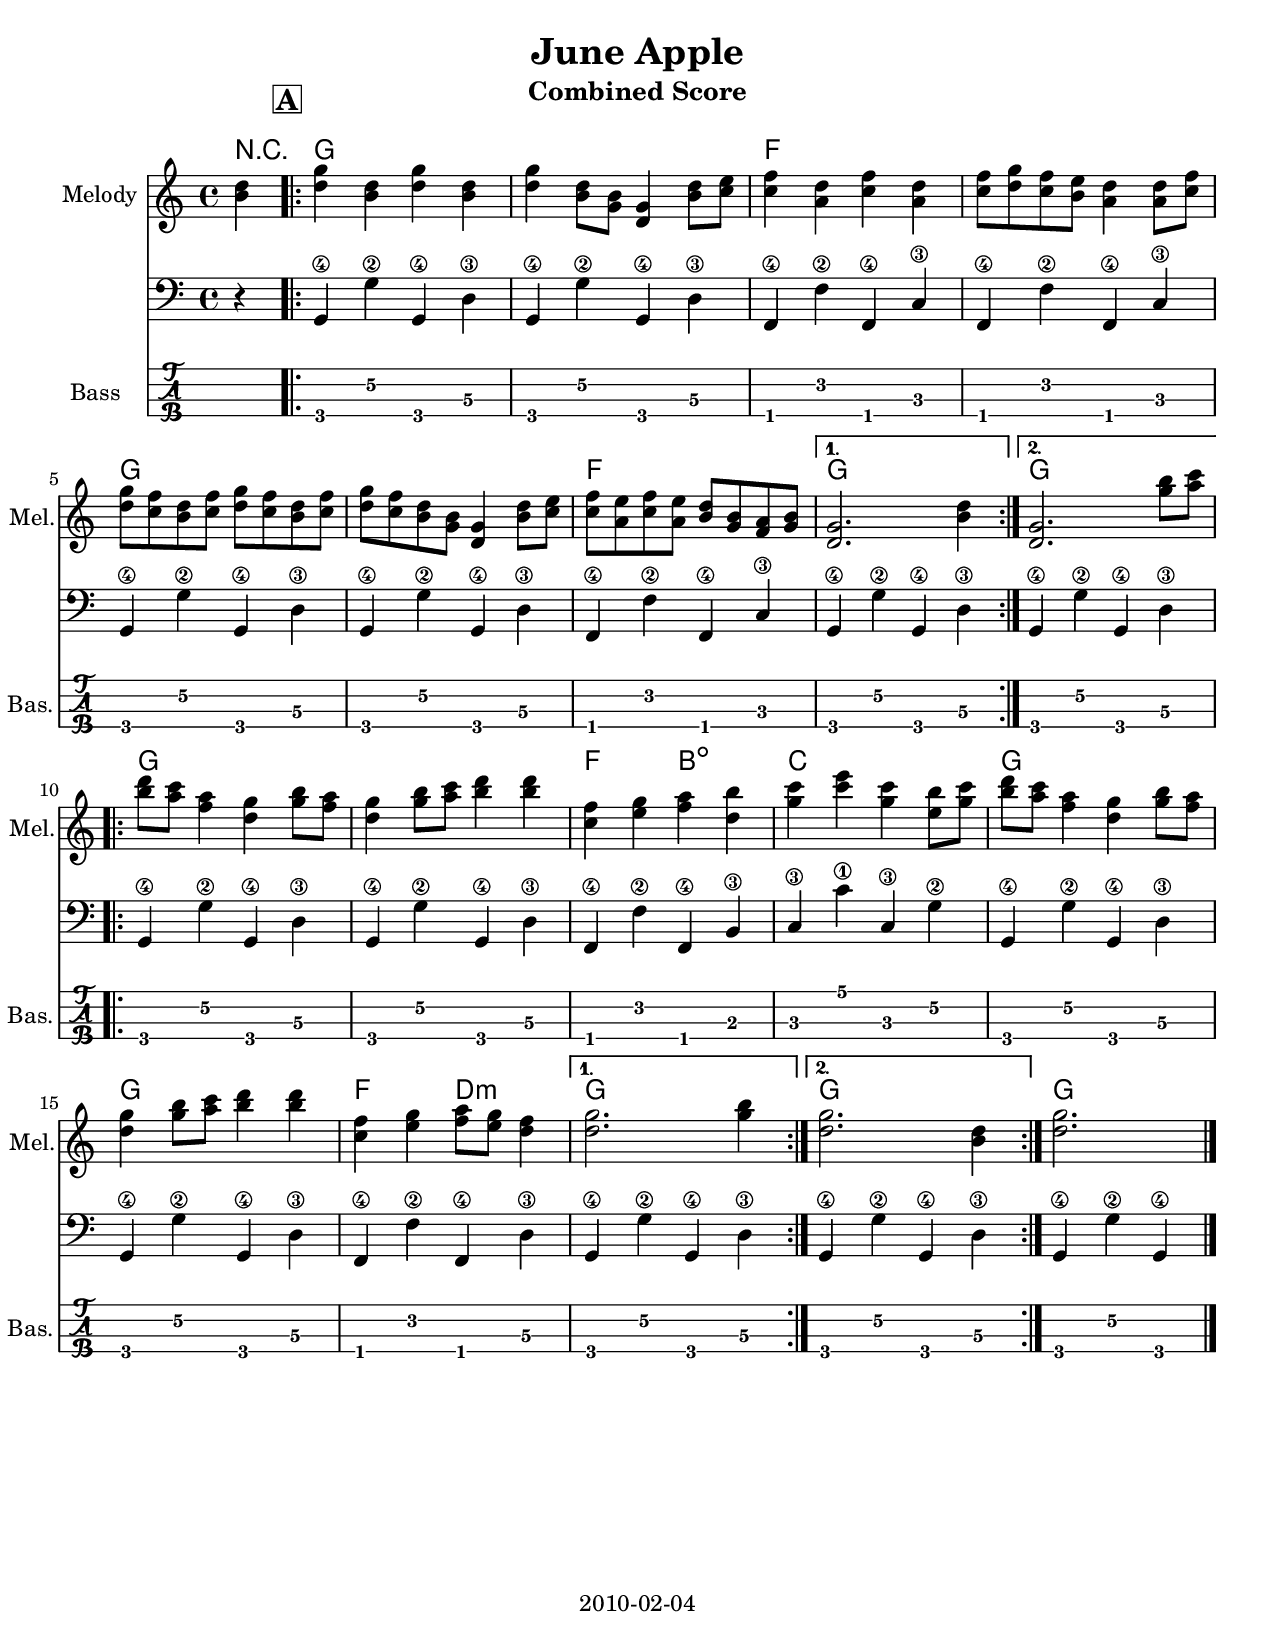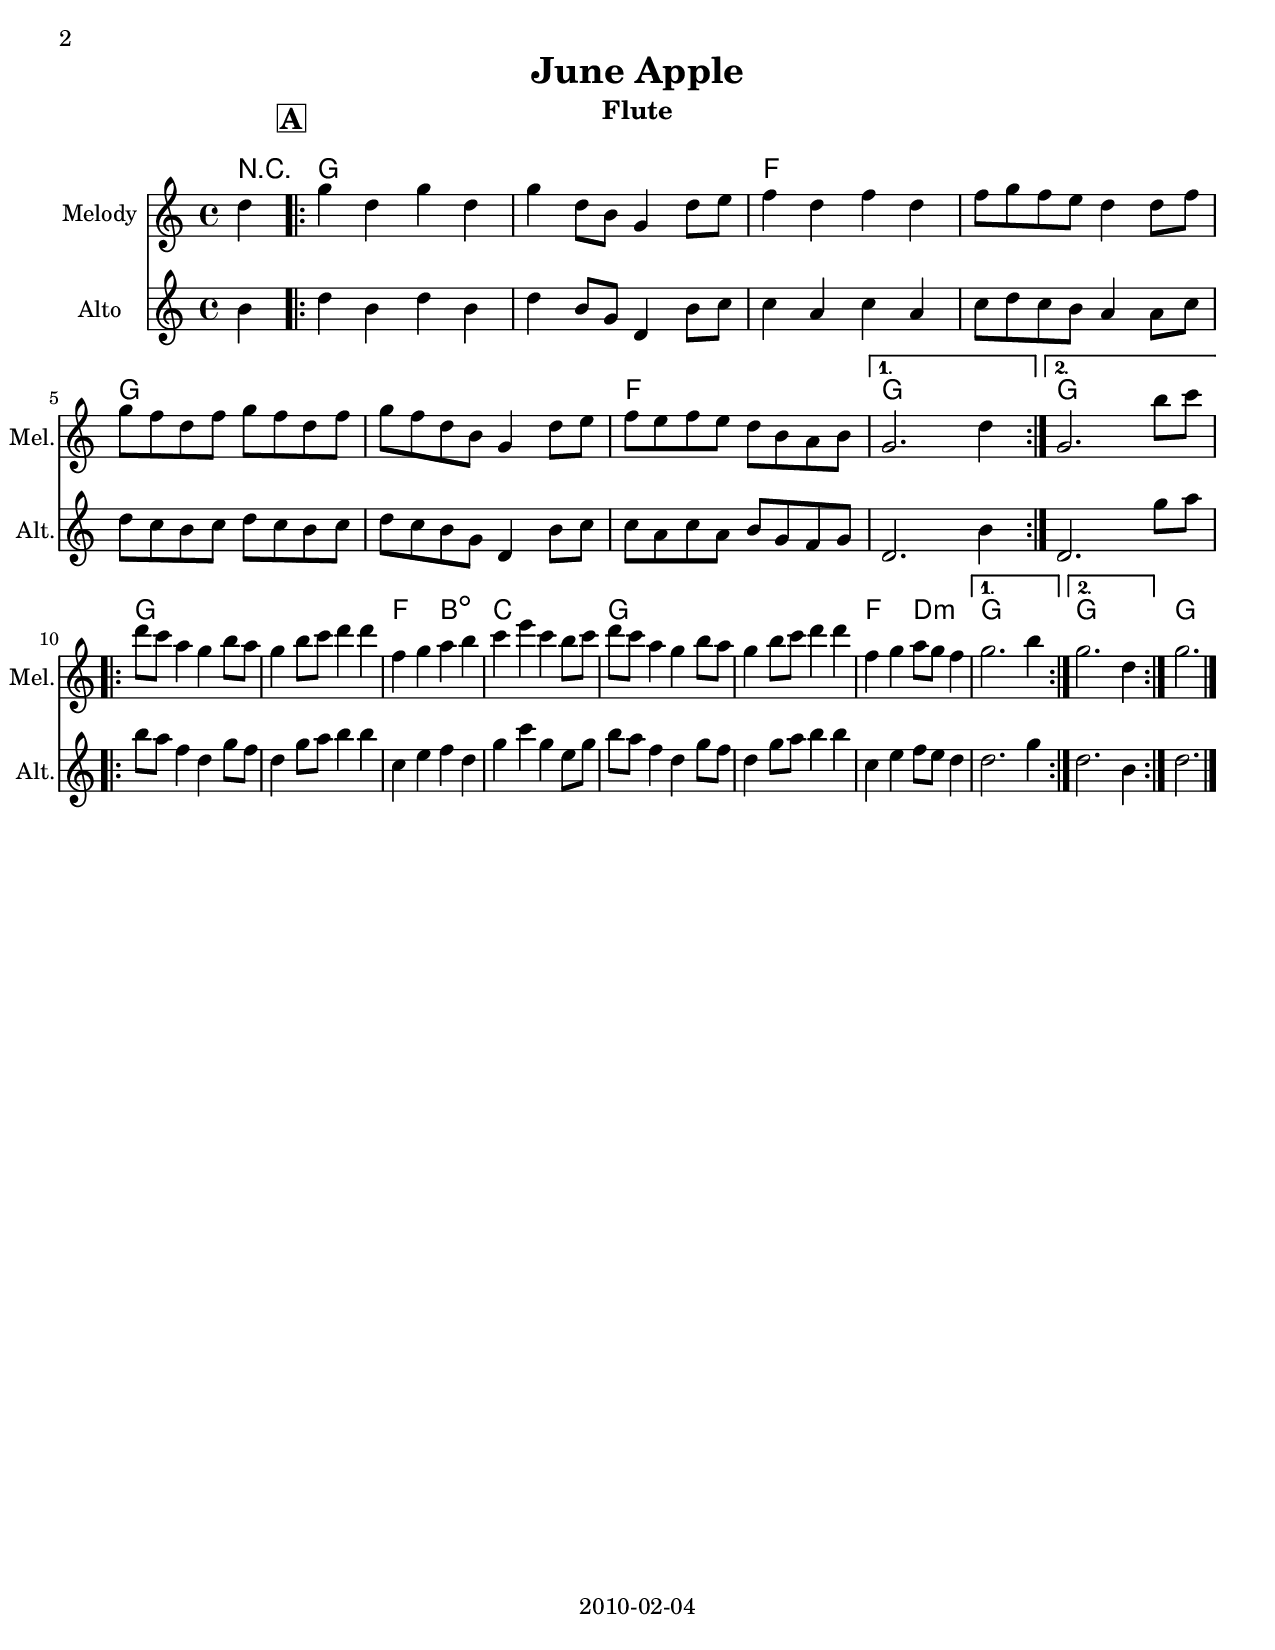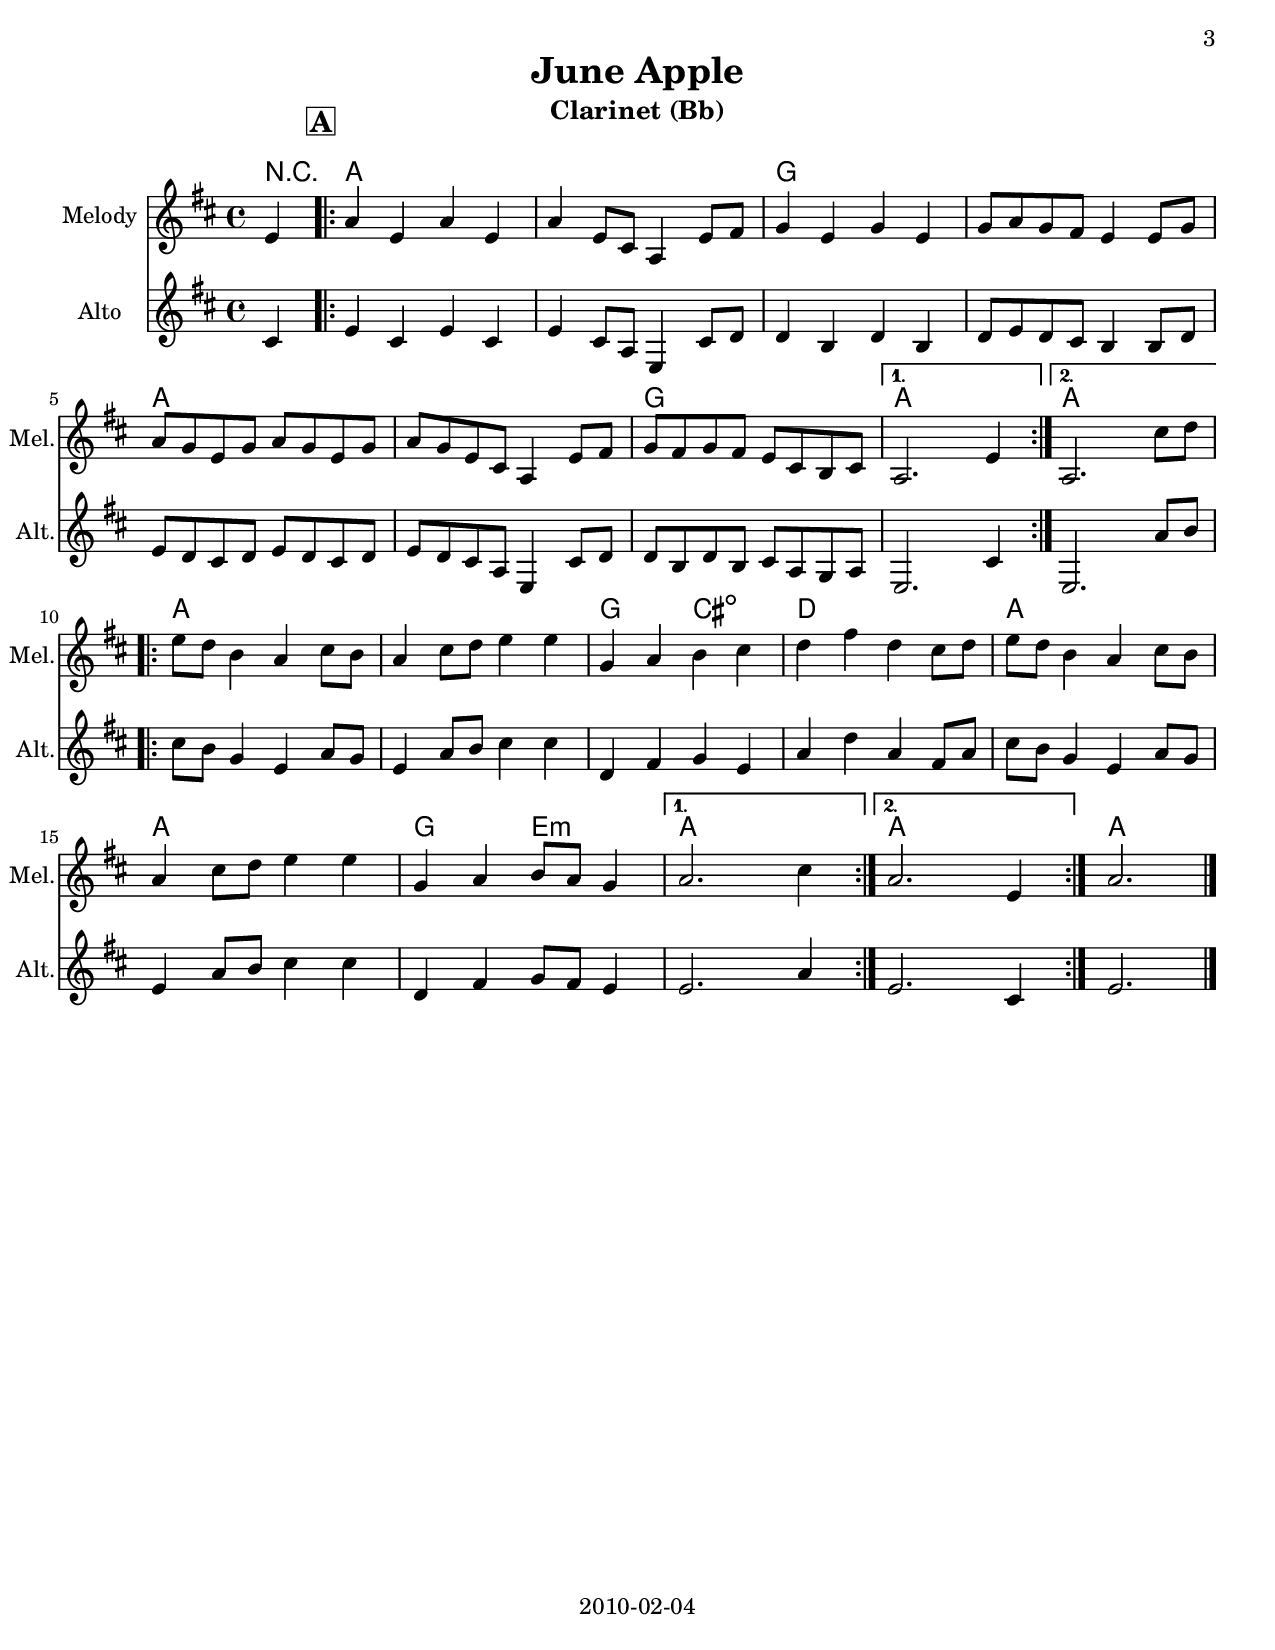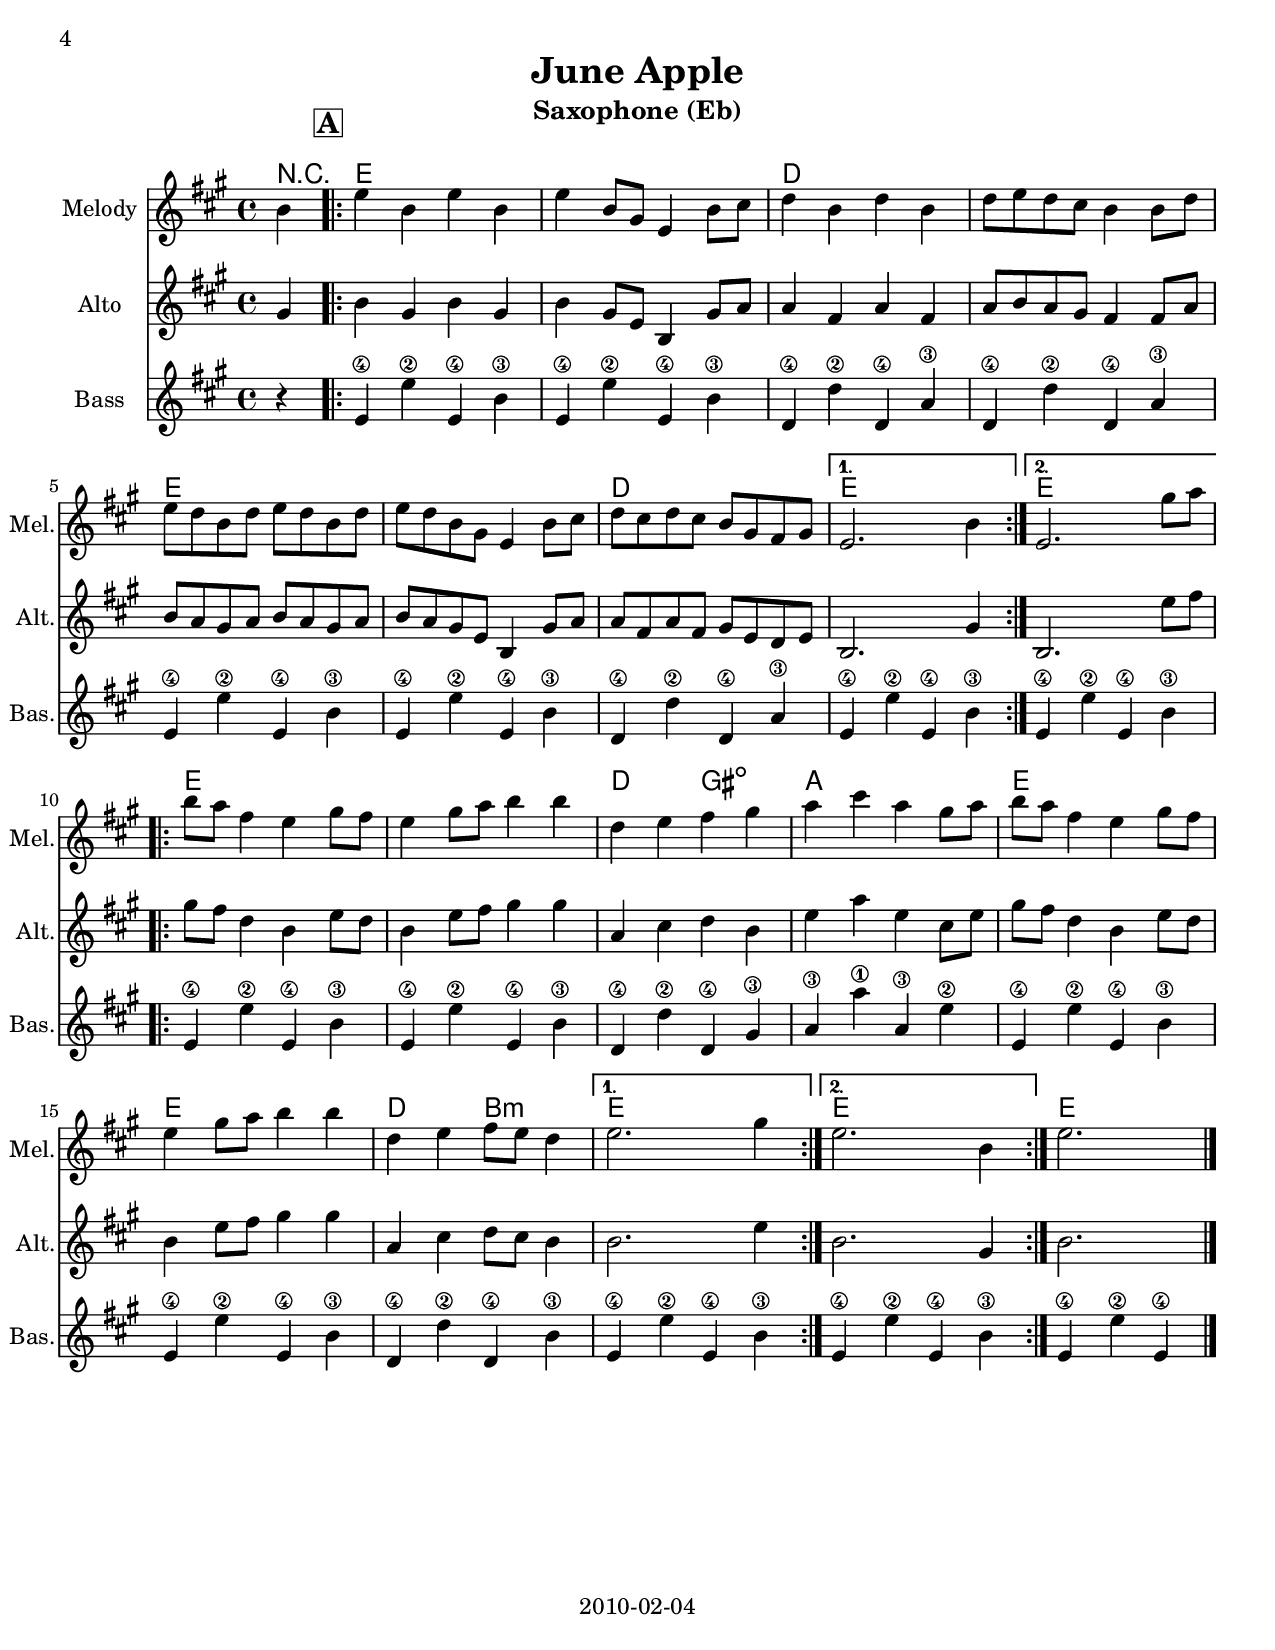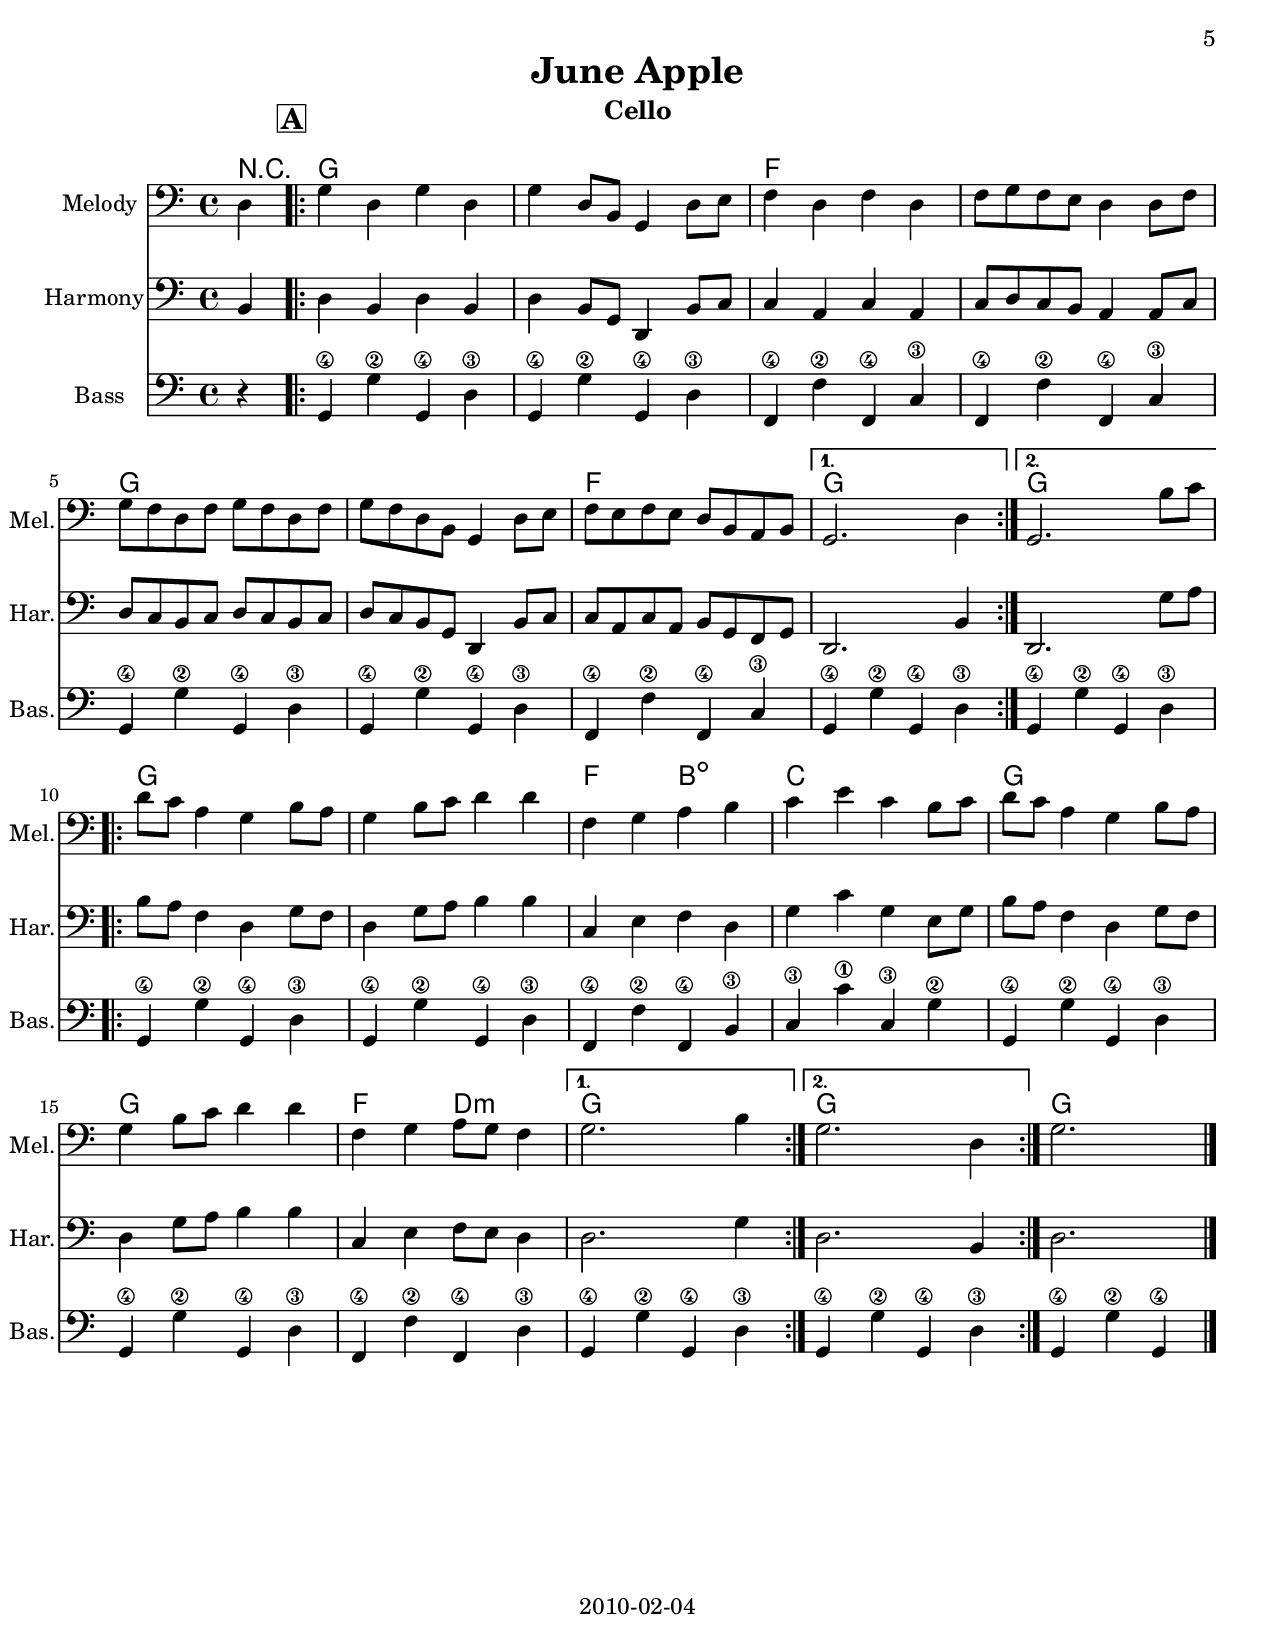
\version "2.12.0"
\header {
  title = "June Apple"
  piece = "Traditional"
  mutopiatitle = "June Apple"
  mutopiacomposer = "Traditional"
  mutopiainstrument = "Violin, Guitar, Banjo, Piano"
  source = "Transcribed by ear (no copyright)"
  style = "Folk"
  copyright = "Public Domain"
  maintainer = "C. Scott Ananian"
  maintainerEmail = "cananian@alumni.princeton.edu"
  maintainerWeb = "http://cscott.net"
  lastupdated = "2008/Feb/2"
  meter = 240
}
#(set-default-paper-size "letter")
%#(set-global-staff-size 18)

\paper {
  scoreTitleMarkup = \bookTitleMarkup
  bookTitleMarkup = \markup {}
  ragged-bottom = ##t
  oddFooterMarkup = \markup { \fill-line { 2010-02-04 } }
}

melodya = \relative c'' {
  \tag #'key \key c \major
  \time 4/4

  \tag #'partial \partial 8*2
  d=''4

  \repeat volta 2 {
    g=''4 d g d | g4 d8 b g4 d'8 e |
    f=''4 d f d | f8 g f e d4 d8 f |
    g=''8 f d f g f d f | g f d b g4 d'8 e |
    f=''8 e f e d b a b |
  } \alternative {
    { g='2. d'4 | }
    { g,='2. b'8 c | }
  }
}
melodyb = \transpose c c' \relative c'' {
  \repeat volta 2 {
    d=''8 c a4 g b8 a | g4 b8 c d4 d |
    f,='4 g a b | c4 e c b8 c |
    d=''8 c a4 g b8 a | g4 b8 c d4 d |
    f,='4 g a8 g f4 |
  } \alternative {
    { g='2. b4 | }
    { g='2. d4 | }
  }
  g='2. \bar "|."
}
melody = { \melodya \melodyb }

alternatea = \relative c'' {
  \tag #'key \key c \major
  \time 4/4

  \tag #'partial \partial 8*2
  b='4

  \repeat volta 2 {
    d=''4 b d b | d4 b8 g d4 b'8 c |
    c=''4 a c a | c8 d c b a4 a8 c |
    d=''8 c b c d c b c | d8 c b g d4 b'8 c |
    c=''8 a c a b g f g |
  } \alternative {
    { d='2. b'4 | }
    { d,='2. g'8 a | }
  }
}
alternateb = \transpose c c' \relative c'' {
  \repeat volta 2 {
    b='8 a f4 d g8 f | d4 g8 a b4 b |
    c,='4 e f d | g4 c g e8 g |
    b='8 a f4 d g8 f | d4 g8 a b4 b |
    c,='4 e f8 e d4 |
  } \alternative {
    { d='2. g4 | }
    { d='2. b4 | }
  }
  d='2. \bar "|."
}
alternate = { \alternatea \alternateb }

bass = \transpose c c,,
{
  \tag #'key \key c \major
  \time 4/4
  \tag #'partial \partial 8*2
  r4

  \repeat volta 2 {
    g4\4 g'\2 g\4 d'\3
    g4\4 g'\2 g\4 d'\3
    f4\4 f'\2 f\4 c'\3
    f4\4 f'\2 f\4 c'\3

    g4\4 g'\2 g\4 d'\3
    g4\4 g'\2 g\4 d'\3
    f4\4 f'\2 f\4 c'\3
  }
  \alternative {
    { g4\4 g'\2 g\4 d'\3 }
    { g4\4 g'\2 g\4 d'\3 }
  }

  % Part 2
  \repeat volta 2 {
    g4\4 g'\2 g\4 d'\3
    g4\4 g'\2 g\4 d'\3
    f4\4 f'\2 f\4 b\3
    c'\3 c''\1 c'\3 g'\2

    g4\4 g'\2 g\4 d'\3
    g4\4 g'\2 g\4 d'\3
    f4\4 f'\2 f\4 d'\3
  }
  \alternative {
    { g4\4 g'\2 g\4 d'\3 }
    { g4\4 g'\2 g\4 d'\3 }
  }
  g4\4 g'\2 g\4
 }

harmonies = \chordmode {
  \set Score.markFormatter = #format-mark-box-letters
  \time 4/4
  \tag #'partial \partial 8*2 r4
  \repeat volta 2 {
    \once\override Score.RehearsalMark #'extra-offset = #'(0 . 2)
    \mark\default
    g2 g | g g |
    f2 f | f f |
    g2 g | g g |
    f2 f |
  } \alternative {
    { g2 g | }
    { \set chordChanges = ##f
      g2 \set chordChanges = ##t g | }
  }
  \break
  \repeat volta 2 {
    g2 g | g g |
    f2 b:dim | c c |
    g2 g | g g |
    f2 d:m |
  } \alternative {
    { g2 g | }
    { \set chordChanges = ##f
      g2 \set chordChanges = ##t g | }
  }
  \bar ":|"

  %\set Score.repeatCommands = #'((volta "final" ) end-repeat)
  \set chordChanges = ##f
  g2. \set chordChanges = ##t
  %\set Score.repeatCommands = #'((volta #f))
}

% combined score
\score {
  <<
    \context ChordNames {
         \set chordChanges = ##t
         \harmonies
    }
    \new Staff <<
      \set Staff.instrumentName = "Melody"
      \set Staff.shortInstrumentName = "Mel."
      \set Staff.printPartCombineTexts = ##f
      \partcombine \melody \alternate
    >>
%{
    \new Staff <<
      \clef treble
      \harmonies
    >>
%}
    \new Staff <<
      \clef bass
      \transpose c c' \bass
    >>
%{
    \new Staff <<
      \set Staff.instrumentName = \markup{ \column{ "Banjo" "(tuned" "gDGBD)" } }
      \set Staff.shortInstrumentName = "Ban."
      \banjo
    >>
%}
    \new TabStaff <<
      \set TabStaff.stringTunings = #bass-tuning
      \set Staff.instrumentName = "Bass "
      \set Staff.shortInstrumentName = "Bas."
      \bass
    >>
%{
    \new PianoStaff <<
      #(set-accidental-style 'piano-cautionary)
      \set PianoStaff.instrumentName = \markup { "Piano" \hspace #2.0 }
      \set PianoStaff.shortInstrumentName = \markup { "Pia." \hspace #2.0 }
      \context Staff = upper << \pianotop >>
      \context Staff = lower << \clef bass \pianobot >>
    >>
%}
  >>
  \layout { }
  \header {
    instrument = "Combined Score"
  }
}
				
% flute score
\score {
  <<
    \context ChordNames {
         \set chordChanges = ##t
         \harmonies
    }
    \context Staff = fluteA {
      \set Staff.instrumentName = "Melody"
      \set Staff.shortInstrumentName = "Mel."
      \melody
    }
    \context Staff = fluteB {
      \set Staff.instrumentName = "Alto"
      \set Staff.shortInstrumentName = "Alt."
      \alternate
    }
  >>
  \header {
    instrument = "Flute"
    breakbefore=##t
  }
}

% clarinet score (transposed to Bb)
\score {
  <<
    \context ChordNames {
         \set chordChanges = ##t
         \transpose bes c \harmonies
    }
    \context Staff = clarinetA {
      \set Staff.instrumentName = "Melody"
      \set Staff.shortInstrumentName = "Mel."
      \transpose bes c { \melody }
    }
    \context Staff = clarinetB {
      \set Staff.instrumentName = "Alto"
      \set Staff.shortInstrumentName = "Alt."
      \transpose bes c { \alternate }

    }
  >>
  \header {
    instrument = "Clarinet (Bb)"
    breakbefore=##t
  }
}

% saxophone score (transposed to Bb)
\score {
  <<
    \context ChordNames {
         \set chordChanges = ##t
         \transpose ees c \harmonies
    }
    \context Staff = saxophoneA {
      \set Staff.instrumentName = "Melody"
      \set Staff.shortInstrumentName = "Mel."
      \transpose ees c { \melody }
    }
    \context Staff = saxophoneB {
      \set Staff.instrumentName = "Alto"
      \set Staff.shortInstrumentName = "Alt."
      \transpose ees c { \alternate }
    }
    \context Staff = saxophoneC {
      \set Staff.instrumentName = "Bass"
      \set Staff.shortInstrumentName = "Bas."
      \transpose ees c''' \bass
    }
  >>
  \header {
    instrument = "Saxophone (Eb)"
    breakbefore=##t
  }
}

% cello score (octave-shifted)
\score {
  <<
    \context ChordNames {
         \set chordChanges = ##t
         \harmonies
    }
    \context Staff = celloA {
      \set Staff.instrumentName = "Melody"
      \set Staff.shortInstrumentName = "Mel."
      \transpose c c,, << \clef bass \melody >> % 2 octaves down
    }
    \context Staff = celloB {
      \set Staff.instrumentName = "Harmony"
      \set Staff.shortInstrumentName = "Har."
      \transpose c c,, << \clef bass \alternate >> % 2 octaves down
    }
    \context Staff = celloC {
      \set Staff.instrumentName = "Bass"
      \set Staff.shortInstrumentName = "Bas."
      \transpose c c' << \clef bass \bass >> % 1 octave up
    }
  >>
  \header {
    instrument = "Cello"
    breakbefore=##t
  }
}

%{
% banjo/bass score (tablature)
\score {
  <<
    \context ChordNames {
         \set chordChanges = ##t
         \harmonies
    }
    \new TabStaff <<
      \set Staff.instrumentName = \markup{ \column{ "Banjo" "(tuned" "gDGBD)" } }
      \set Staff.shortInstrumentName = "Ban."
      \set TabStaff.stringTunings = #banjo-open-g-tuning
      \removeWithTag #'key \banjo
    >>
    \new TabStaff <<
      \set TabStaff.stringTunings = #bass-tuning
      \set Staff.instrumentName = "Bass "
      \set Staff.shortInstrumentName = "Bas."
      \removeWithTag #'key \bass
    >>
  >>
  \header {
    instrument = "Banjo/Bass"
    breakbefore=##t
  }
}

% piano/guitar score
\score {
  <<
    \context ChordNames {
         \set chordChanges = ##t
         \harmonies
    }
    \new Staff <<
      \set Staff.instrumentName = "Melody"
      \set Staff.shortInstrumentName = "Mel."
      \set Staff.printPartCombineTexts = ##f
      \small\partcombine \melody \alternate
    >>
    \new PianoStaff <<
      #(set-accidental-style 'piano-cautionary)
      \set PianoStaff.instrumentName = \markup { "Piano" \hspace #2.0 }
      \set PianoStaff.shortInstrumentName = \markup { "Pia." \hspace #2.0 }
      \context Staff = upper << \time 4/4 \pianotop >>
      \context Staff = lower << \clef bass \pianobot >>
    >>
  >>
  \layout { }
  \header {
    instrument = "Piano/Guitar"
    breakbefore=##t
  }
}
%}

% midi score.
\score {
  \unfoldRepeats
  \context PianoStaff <<
    \context Staff=melody << 
       \set Staff.midiInstrument = "fiddle"
       r1\pp \melody
     >>
    \context Staff=alternate <<
       \set Staff.midiInstrument = "fiddle"
       r1\pp \alternate
     >>
%{
    \context Staff=banjo <<
      \set Staff.midiInstrument = "banjo"
      r1\pp
      \banjo
    >>
%}
    \context Staff=bass <<
      \set Staff.midiInstrument = "acoustic bass"
      r1\ff
      \bass
    >>
%{
    \context Staff=chords <<
      \set Staff.midiInstrument = "pizzicato strings"
      r1\pp
      \harmonies
    >>
    \context Staff=upper <<
      \set Staff.midiInstrument = "acoustic grand"
      r1
      \pianotop
    >>
    \context Staff=lower <<
      \set Staff.midiInstrument = "acoustic grand"
      r1
      \pianobot
    >>
%}
  >>
  
  \midi {
    \context {
      \Score
      tempoWholesPerMinute = #(ly:make-moment 120 2)
      }
    }
}
